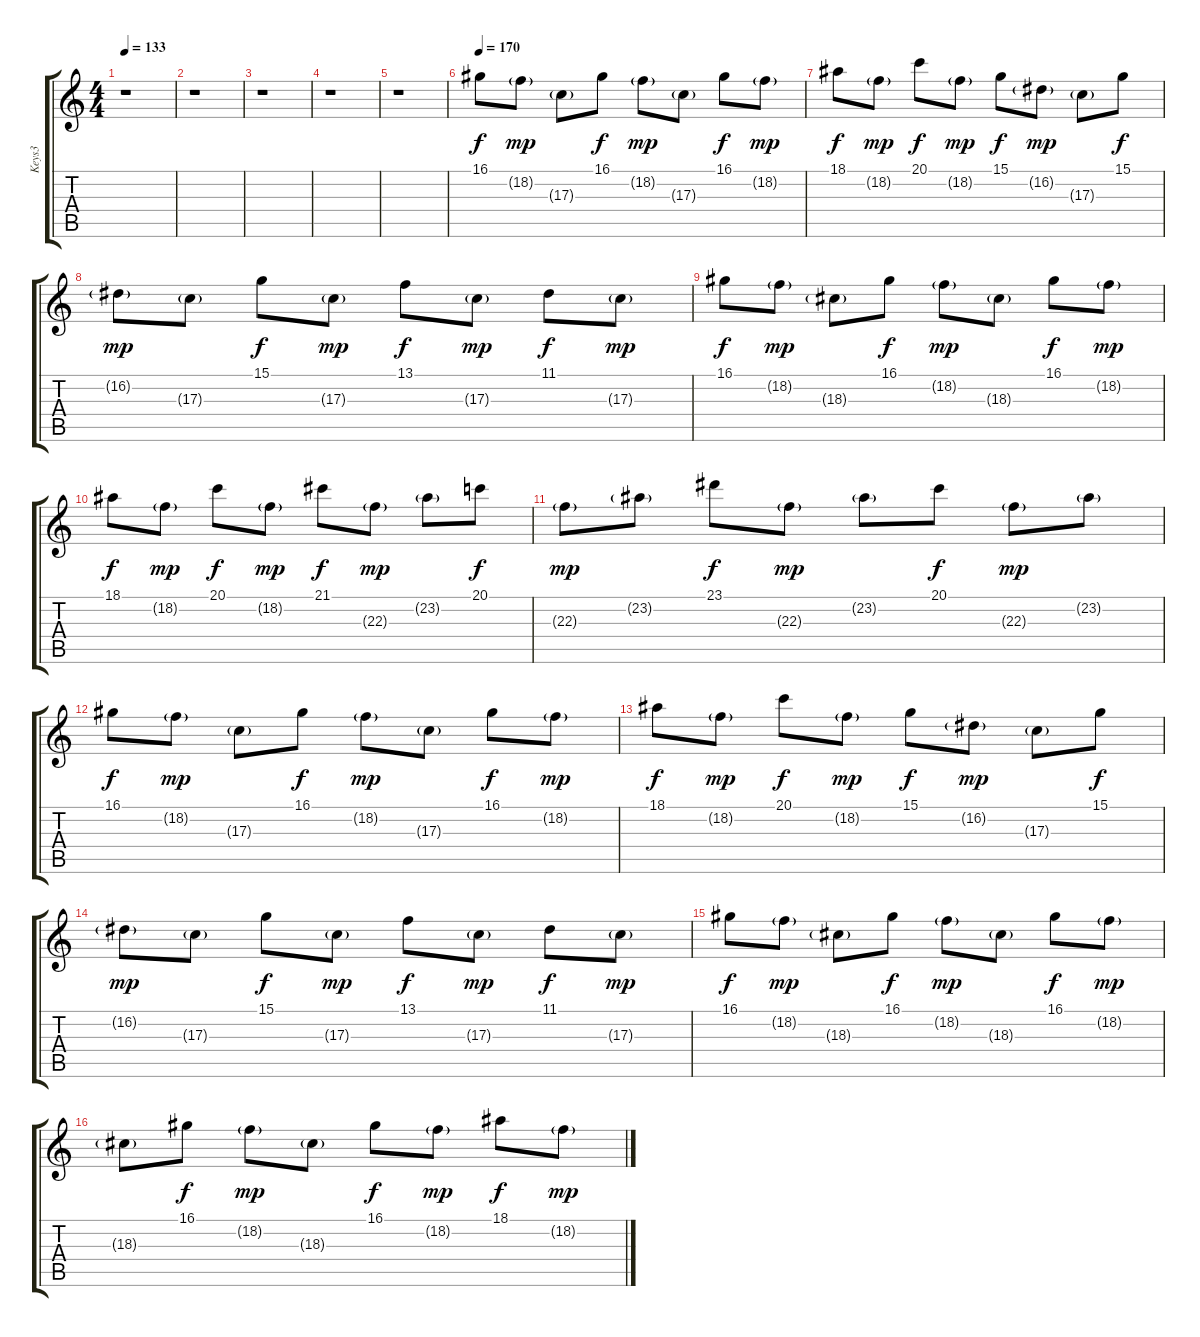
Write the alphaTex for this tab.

\track ("Keys3" "Keys3") {instrument synthstrings1}
\staff {score tabs}
\tuning (E4 B3 G3 D3 A2 E2) {hide}
\ts (4 4)
\tempo 133
\clef g2
\ks c
r.1{dy f} |
r.1 |
r.1 |
r.1 |
r.1 |
\tempo 170
16.1.8 18.2{g}.8{dy mp} 17.3{g}.8 16.1.8{dy f} 18.2{g}.8{dy mp} 17.3{g}.8 16.1.8{dy f} 18.2{g}.8{dy mp} |
18.1.8{dy f} 18.2{g}.8{dy mp} 20.1.8{dy f} 18.2{g}.8{dy mp} 15.1.8{dy f} 16.2{g}.8{dy mp} 17.3{g}.8 15.1.8{dy f} |
16.2{g}.8{dy mp} 17.3{g}.8 15.1.8{dy f} 17.3{g}.8{dy mp} 13.1.8{dy f} 17.3{g}.8{dy mp} 11.1.8{dy f} 17.3{g}.8{dy mp} |
16.1.8{dy f} 18.2{g}.8{dy mp} 18.3{g}.8 16.1.8{dy f} 18.2{g}.8{dy mp} 18.3{g}.8 16.1.8{dy f} 18.2{g}.8{dy mp} |
18.1.8{dy f} 18.2{g}.8{dy mp} 20.1.8{dy f} 18.2{g}.8{dy mp} 21.1.8{dy f} 22.3{g}.8{dy mp} 23.2{g}.8 20.1.8{dy f} |
22.3{g}.8{dy mp} 23.2{g}.8 23.1.8{dy f} 22.3{g}.8{dy mp} 23.2{g}.8 20.1.8{dy f} 22.3{g}.8{dy mp} 23.2{g}.8 |
16.1.8{dy f} 18.2{g}.8{dy mp} 17.3{g}.8 16.1.8{dy f} 18.2{g}.8{dy mp} 17.3{g}.8 16.1.8{dy f} 18.2{g}.8{dy mp} |
18.1.8{dy f} 18.2{g}.8{dy mp} 20.1.8{dy f} 18.2{g}.8{dy mp} 15.1.8{dy f} 16.2{g}.8{dy mp} 17.3{g}.8 15.1.8{dy f} |
16.2{g}.8{dy mp} 17.3{g}.8 15.1.8{dy f} 17.3{g}.8{dy mp} 13.1.8{dy f} 17.3{g}.8{dy mp} 11.1.8{dy f} 17.3{g}.8{dy mp} |
16.1.8{dy f} 18.2{g}.8{dy mp} 18.3{g}.8 16.1.8{dy f} 18.2{g}.8{dy mp} 18.3{g}.8 16.1.8{dy f} 18.2{g}.8{dy mp} |
18.3{g}.8 16.1.8{dy f} 18.2{g}.8{dy mp} 18.3{g}.8 16.1.8{dy f} 18.2{g}.8{dy mp} 18.1.8{dy f} 18.2{g}.8{dy mp}
